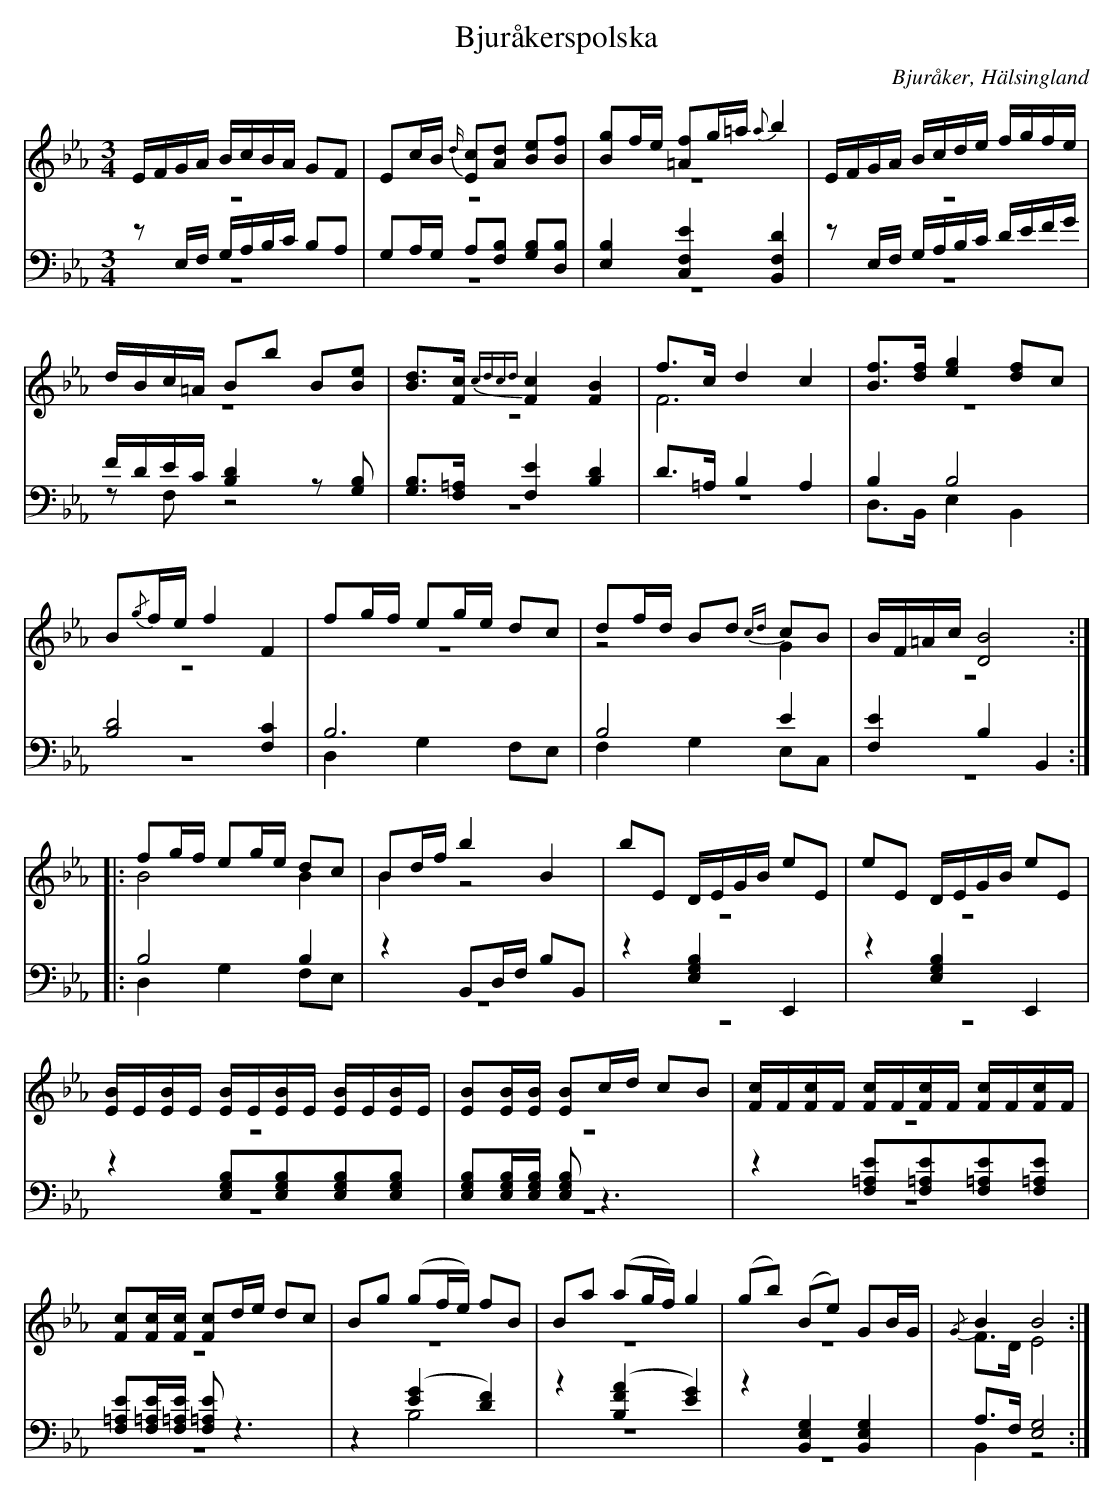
X:1
T: Bjuråkerspolska
O: Bjuråker, Hälsingland
M: 3/4
L: 1/8
K: Eb
V:1
V:2 merge
V:3
V:4 merge
V:1
E/F/G/A/ B/c/B/A/ GF|Ec/B/ {d/}[Ec][Ad] [Be][Bf]|[Bg]f/e/ [=Af]g/=a/ {a}b2|E/F/G/A/ B/c/d/e/ f/g/f/e/|
d/B/c/=A/ Bb B[Be]|[Bd]>[Fc] {c4/5d4/5c4/5d4/5}[F2c2] [F2B2]|f>c d2 c2|[Bf]>[df] [e2g2] [df]c|
B{/g}f/e/ f2 F2|fg/f/ eg/e/ dc|df/d/ Bd {cd}cB|B/F/=A/c/ [D4B4]:|
|:fg/f/ eg/e/ dc|Bd/f/ b2 B2|bE D/E/G/B/ eE|eE D/E/G/B/ eE|
[E/B/]E/[E/B/]E/ [E/B/]E/[E/B/]E/ [E/B/]E/[E/B/]E/|[EB][E/B/][E/B/] [EB]c/d/ cB|[F/c/]F/[F/c/]F/ [F/c/]F/[F/c/]F/ [F/c/]F/[F/c/]F/|[Fc][F/c/][F/c/] [Fc]d/e/ dc|Bg (gf/e/) fB|Ba (ag/f/) g2|(gb) (Be) GB/G/|{/G}B2 B4:|
V:2
z6|z6|z6|z6|
z6|z6|F6|z6|
z6|z6|z4 G2|z6:|
|:B4 B2|B2 z4|z6|z6|
z6|z6|z6|z6|
z6|z6|z6|F>D E4:|
V:3 clef=bass
zE,/F,/ G,/A,/B,/C/ B,A,|G,A,/G,/ A,[F,B,] [G,B,][D,B,]|[E,2B,2] [C,2F,2E2] [B,,2F,2D2]|zE,/F,/ G,/A,/B,/C/ D/E/F/G/|
F/D/E/C/ [B,2D2]z[G,B,]|[G,B,]>[F,=A,] [F,2E2] [B,2D2]|D>=A, B,2 A,2|B,2 B,4|
[B,4D4] [F,2C2]|B,6|B,4 E2|[F,2E2] B,2 B,,2:|
|:B,4 B,2|z2 B,,D,/F,/ B,B,,|z2 [E,2G,2B,2] E,,2|z2 [E,2G,2B,2] E,,2|
z2 [E,G,B,][E,G,B,][E,G,B,][E,G,B,]|[E,G,B,][E,/G,/B,/][E,/G,/B,/] [E,G,B,] z3|z2 [F,=A,E][F,=A,E][F,=A,E][F,=A,E]|[F,=A,E][F,/=A,/E/][F,/=A,/E/] [F,=A,E] z3|
z2 ([E2G2] [D2F2])|z2 ([B,2F2A2] [E2G2])|z2 [B,,2E,2G,2] [B,,2E,2G,2]|A,>F, [E,4G,4]:|
V:4  clef=bass
z6|z6|z6|z6|
zF, z4|z6|z6|D,>B,, E,2 B,,2|
z6|D,2 G,2 F,E,|F,2 G,2 E,C,|z6:|
|:D,2 G,2 F,E,|z6|z6|z6|
z6|z6|z6|z6|
z2 B,4|z6|z6|B,,2 z4:|
